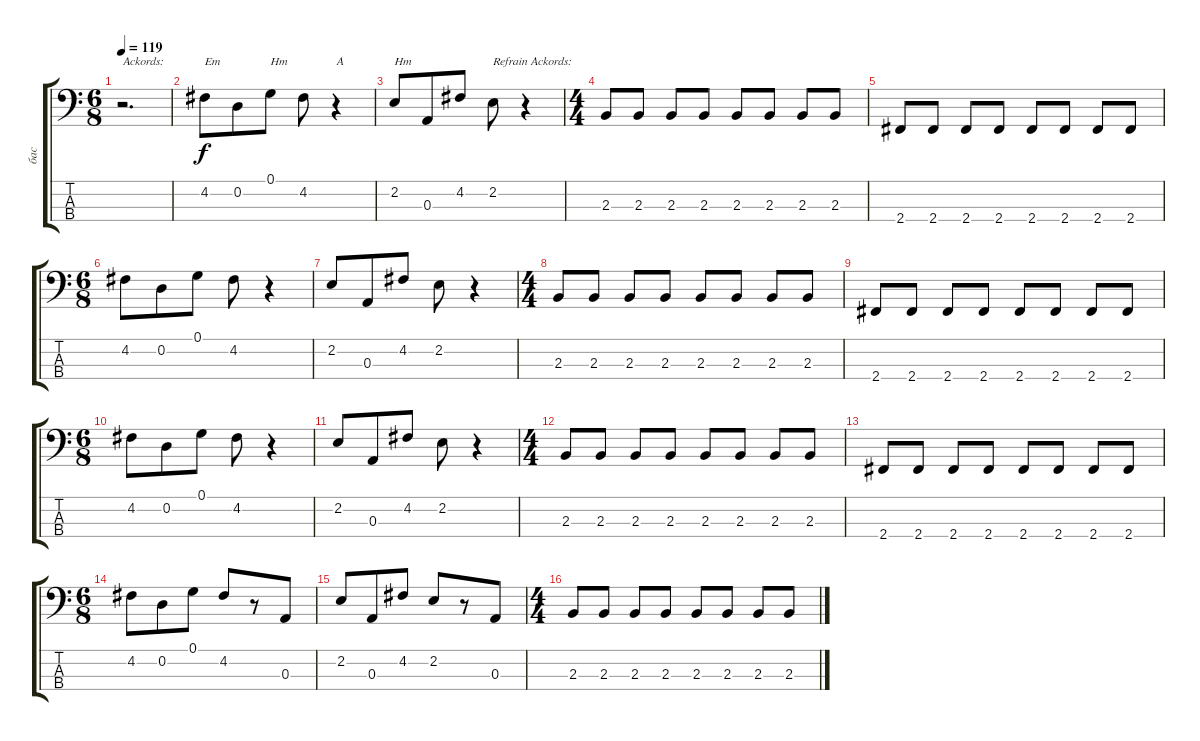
\track ("бас" "бас") {instrument electricbassfinger}
\staff {score tabs}
\tuning (G2 D2 A1 E1) {hide}
\ts (6 8)
\tempo 119
\clef f4
\ks c
r.2{d txt "Ackords:" dy f instrument electricbassfinger} |
4.2.8{txt "Em"} 0.2.8 0.1.8{txt "Hm"} 4.2.8 r.4{txt "A"} |
2.2.8{txt "Hm"} 0.3.8 4.2.8 2.2.8{txt "Refrain Ackords: "} r.4 |
\ts (4 4)
2.3.8 2.3.8 2.3.8 2.3.8 2.3.8 2.3.8 2.3.8 2.3.8 |
2.4.8 2.4.8 2.4.8 2.4.8 2.4.8 2.4.8 2.4.8 2.4.8 |
\ts (6 8)
4.2.8 0.2.8 0.1.8 4.2.8 r.4 |
2.2.8 0.3.8 4.2.8 2.2.8 r.4 |
\ts (4 4)
2.3.8 2.3.8 2.3.8 2.3.8 2.3.8 2.3.8 2.3.8 2.3.8 |
2.4.8 2.4.8 2.4.8 2.4.8 2.4.8 2.4.8 2.4.8 2.4.8 |
\ts (6 8)
4.2.8 0.2.8 0.1.8 4.2.8 r.4 |
2.2.8 0.3.8 4.2.8 2.2.8 r.4 |
\ts (4 4)
2.3.8 2.3.8 2.3.8 2.3.8 2.3.8 2.3.8 2.3.8 2.3.8 |
2.4.8 2.4.8 2.4.8 2.4.8 2.4.8 2.4.8 2.4.8 2.4.8 |
\ts (6 8)
4.2.8 0.2.8 0.1.8 4.2.8 r.8 0.3.8 |
2.2.8 0.3.8 4.2.8 2.2.8 r.8 0.3.8 |
\ts (4 4)
2.3.8 2.3.8 2.3.8 2.3.8 2.3.8 2.3.8 2.3.8 2.3.8
